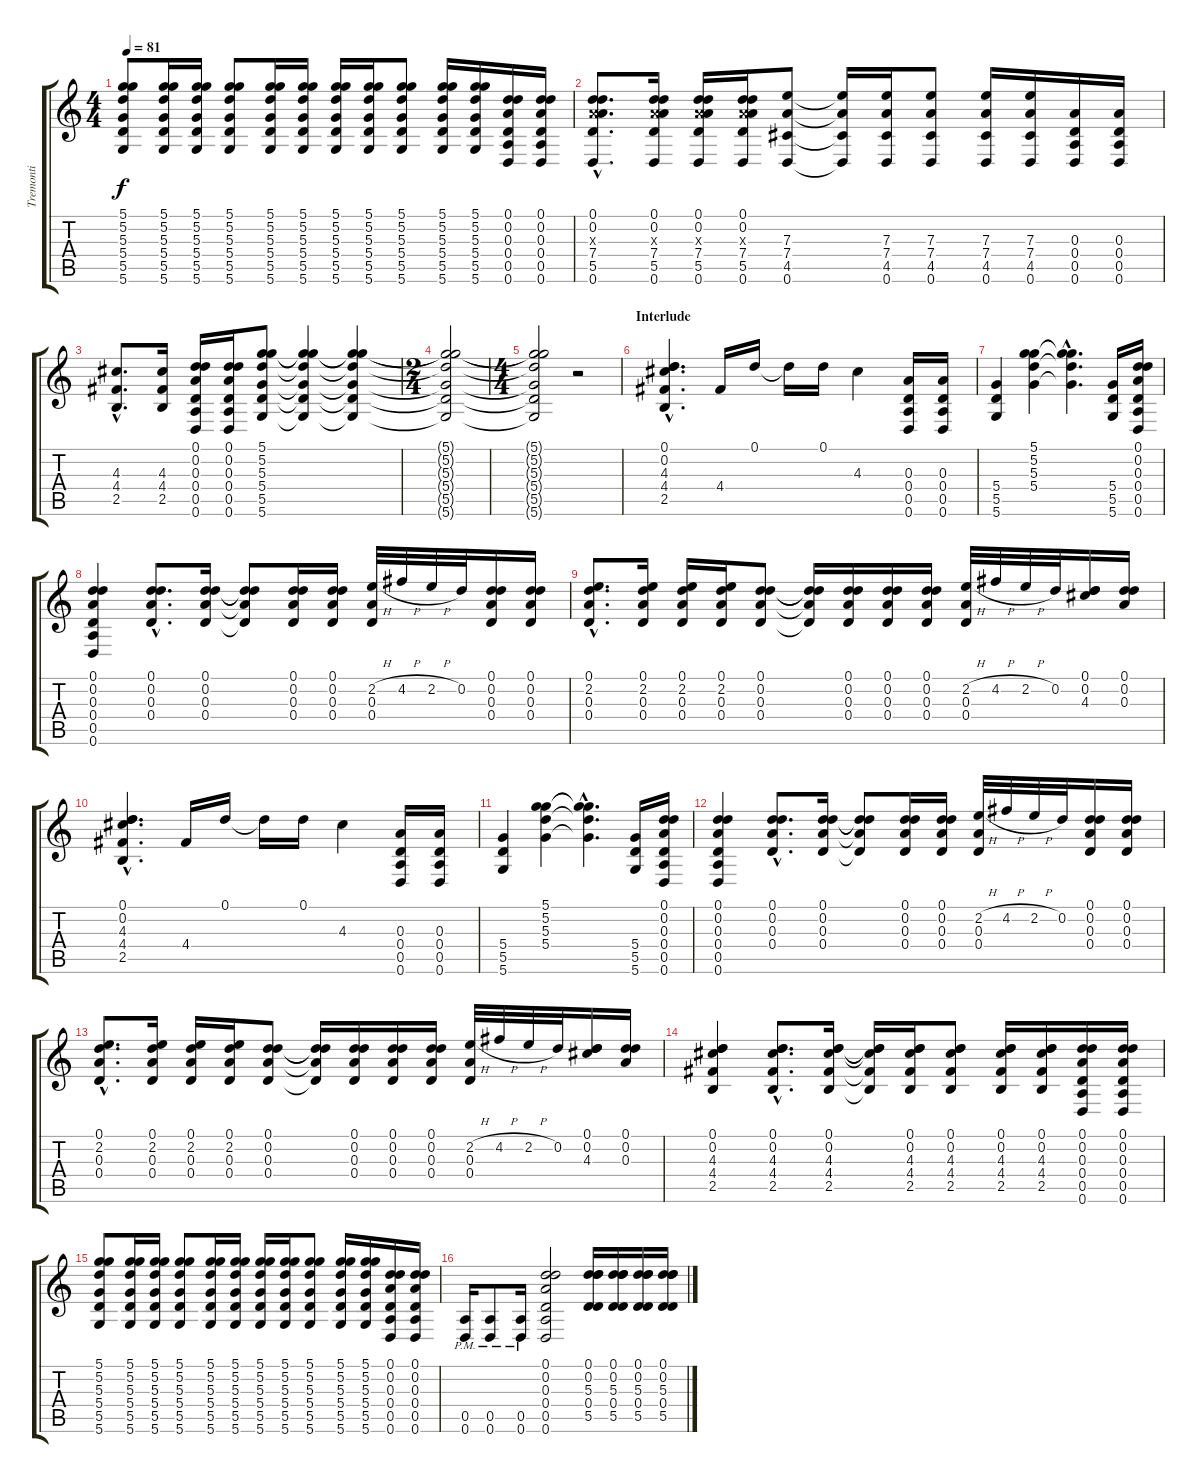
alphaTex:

\track ("Tremonti" "Tremonti") {instrument distortionguitar}
\staff {score tabs}
\tuning (D4 D4 A3 D3 A2 D2) {hide}
\ts (4 4)
\tempo 81
\clef g2
\ks c
(5.1 5.2 5.3 5.4 5.5 5.6).8{dy f} (5.1 5.2 5.3 5.4 5.5 5.6).16 (5.1 5.2 5.3 5.4 5.5 5.6).16 (5.1 5.2 5.3 5.4 5.5 5.6).8 (5.1 5.2 5.3 5.4 5.5 5.6).16 (5.1 5.2 5.3 5.4 5.5 5.6).16 (5.1 5.2 5.3 5.4 5.5 5.6).16 (5.1 5.2 5.3 5.4 5.5 5.6).16 (5.1 5.2 5.3 5.4 5.5 5.6).8 (5.1 5.2 5.3 5.4 5.5 5.6).16 (5.1 5.2 5.3 5.4 5.5 5.6).16 (0.1 0.2 0.3 0.4 0.5 0.6).16 (0.1 0.2 0.3 0.4 0.5 0.6).16 |
(0.1{hac} 0.2{hac} 0.3{hac x} 7.4{hac} 5.5{hac} 0.6{hac}).8{d} (0.1 0.2 0.3{x} 7.4 5.5 0.6).16 (0.1 0.2 0.3{x} 7.4 5.5 0.6).16 (0.1 0.2 0.3{x} 7.4 5.5 0.6).16 (7.3 7.4 4.5 0.6).8 (7.3{t} 7.4{t} 4.5{t} 0.6{t}).16 (7.3 7.4 4.5 0.6).16 (7.3 7.4 4.5 0.6).8 (7.3 7.4 4.5 0.6).16 (7.3 7.4 4.5 0.6).16 (0.3 0.4 0.5 0.6).16 (0.3 0.4 0.5 0.6).16 |
(4.3{hac} 4.4{hac} 2.5{hac}).8{d} (4.3 4.4 2.5).16 (0.1 0.2 0.3 0.4 0.5 0.6).16 (0.1 0.2 0.3 0.4 0.5 0.6).16 (5.1 5.2 5.3 5.4 5.5 5.6).8 (5.1{t} 5.2{t} 5.3{t} 5.4{t} 5.5{t} 5.6{t}).4 (5.1{t} 5.2{t} 5.3{t} 5.4{t} 5.5{t} 5.6{t}).4 |
\ts (2 4)
(5.1{t} 5.2{t} 5.3{t} 5.4{t} 5.5{t} 5.6{t}).2 |
\ts (4 4)
(5.1{t} 5.2{t} 5.3{t} 5.4{t} 5.5{t} 5.6{t}).2 r.2 |
\section ("" "Interlude")
(0.1{hac} 0.2{hac} 4.3{hac} 4.4{hac} 2.5{hac}).4{d instrument electricguitarclean} 4.4.16 0.1.16 0.1{t}.16 0.1.16 4.3.4 (0.3 0.4 0.5 0.6).16 (0.3 0.4 0.5 0.6).16 |
(5.4 5.5 5.6).4 (5.1 5.2 5.3 5.4).4 (5.1{hac t} 5.2{hac t} 5.3{hac t} 5.4{hac t}).4{d} (5.4 5.5 5.6).16 (0.1 0.2 0.3 0.4 0.5 0.6).16 |
(0.1 0.2 0.3 0.4 0.5 0.6).4 (0.1{hac} 0.2{hac} 0.3{hac} 0.4{hac}).8{d} (0.1 0.2 0.3 0.4).16 (0.1{t} 0.2{t} 0.3{t} 0.4{t}).8 (0.1 0.2 0.3 0.4).16 (0.1 0.2 0.3 0.4).16 (2.2{h} 0.3 0.4).32 4.2{h}.32 2.2{h}.32 0.2.32 (0.1 0.2 0.3 0.4).16 (0.1 0.2 0.3 0.4).16 |
(0.1{hac} 2.2{hac} 0.3{hac} 0.4{hac}).8{d} (0.1 2.2 0.3 0.4).16 (0.1 2.2 0.3 0.4).16 (0.1 2.2 0.3 0.4).16 (0.1 0.2 0.3 0.4).8 (0.1{t} 0.2{t} 0.3{t} 0.4{t}).16 (0.1 0.2 0.3 0.4).16 (0.1 0.2 0.3 0.4).16 (0.1 0.2 0.3 0.4).16 (2.2{h} 0.3 0.4).32 4.2{h}.32 2.2{h}.32 0.2.32 (0.1 0.2 4.3).16 (0.1 0.2 0.3).16 |
(0.1{hac} 0.2{hac} 4.3{hac} 4.4{hac} 2.5{hac}).4{d instrument electricguitarclean} 4.4.16 0.1.16 0.1{t}.16 0.1.16 4.3.4 (0.3 0.4 0.5 0.6).16 (0.3 0.4 0.5 0.6).16 |
(5.4 5.5 5.6).4 (5.1 5.2 5.3 5.4).4 (5.1{hac t} 5.2{hac t} 5.3{hac t} 5.4{hac t}).4{d} (5.4 5.5 5.6).16 (0.1 0.2 0.3 0.4 0.5 0.6).16 |
(0.1 0.2 0.3 0.4 0.5 0.6).4 (0.1{hac} 0.2{hac} 0.3{hac} 0.4{hac}).8{d} (0.1 0.2 0.3 0.4).16 (0.1{t} 0.2{t} 0.3{t} 0.4{t}).8 (0.1 0.2 0.3 0.4).16 (0.1 0.2 0.3 0.4).16 (2.2{h} 0.3 0.4).32 4.2{h}.32 2.2{h}.32 0.2.32 (0.1 0.2 0.3 0.4).16 (0.1 0.2 0.3 0.4).16 |
(0.1{hac} 2.2{hac} 0.3{hac} 0.4{hac}).8{d instrument distortionguitar} (0.1 2.2 0.3 0.4).16 (0.1 2.2 0.3 0.4).16 (0.1 2.2 0.3 0.4).16 (0.1 0.2 0.3 0.4).8 (0.1{t} 0.2{t} 0.3{t} 0.4{t}).16 (0.1 0.2 0.3 0.4).16 (0.1 0.2 0.3 0.4).16 (0.1 0.2 0.3 0.4).16 (2.2{h} 0.3 0.4).32 4.2{h}.32 2.2{h}.32 0.2.32 (0.1 0.2 4.3).16 (0.1 0.2 0.3).16 |
(0.1 0.2 4.3 4.4 2.5).4 (0.1{hac} 0.2{hac} 4.3{hac} 4.4{hac} 2.5{hac}).8{d} (0.1 0.2 4.3 4.4 2.5).16 (0.1{t} 0.2{t} 4.3{t} 4.4{t} 2.5{t}).16 (0.1 0.2 4.3 4.4 2.5).16 (0.1 0.2 4.3 4.4 2.5).8 (0.1 0.2 4.3 4.4 2.5).16 (0.1 0.2 4.3 4.4 2.5).16 (0.1 0.2 0.3 0.4 0.5 0.6).16 (0.1 0.2 0.3 0.4 0.5 0.6).16 |
(5.1 5.2 5.3 5.4 5.5 5.6).8 (5.1 5.2 5.3 5.4 5.5 5.6).16 (5.1 5.2 5.3 5.4 5.5 5.6).16 (5.1 5.2 5.3 5.4 5.5 5.6).8 (5.1 5.2 5.3 5.4 5.5 5.6).16 (5.1 5.2 5.3 5.4 5.5 5.6).16 (5.1 5.2 5.3 5.4 5.5 5.6).16 (5.1 5.2 5.3 5.4 5.5 5.6).16 (5.1 5.2 5.3 5.4 5.5 5.6).8 (5.1 5.2 5.3 5.4 5.5 5.6).16 (5.1 5.2 5.3 5.4 5.5 5.6).16 (0.1 0.2 0.3 0.4 0.5 0.6).16 (0.1 0.2 0.3 0.4 0.5 0.6).16 |
(0.5{pm} 0.6{pm}).16 (0.5{pm} 0.6{pm}).8 (0.5{pm} 0.6{pm}).16 (0.1 0.2 0.3 0.4 0.5 0.6).2 (0.1 0.2 5.3 0.4 5.5).16 (0.1 0.2 5.3 0.4 5.5).16 (0.1 0.2 5.3 0.4 5.5).16 (0.1 0.2 5.3 0.4 5.5).16
